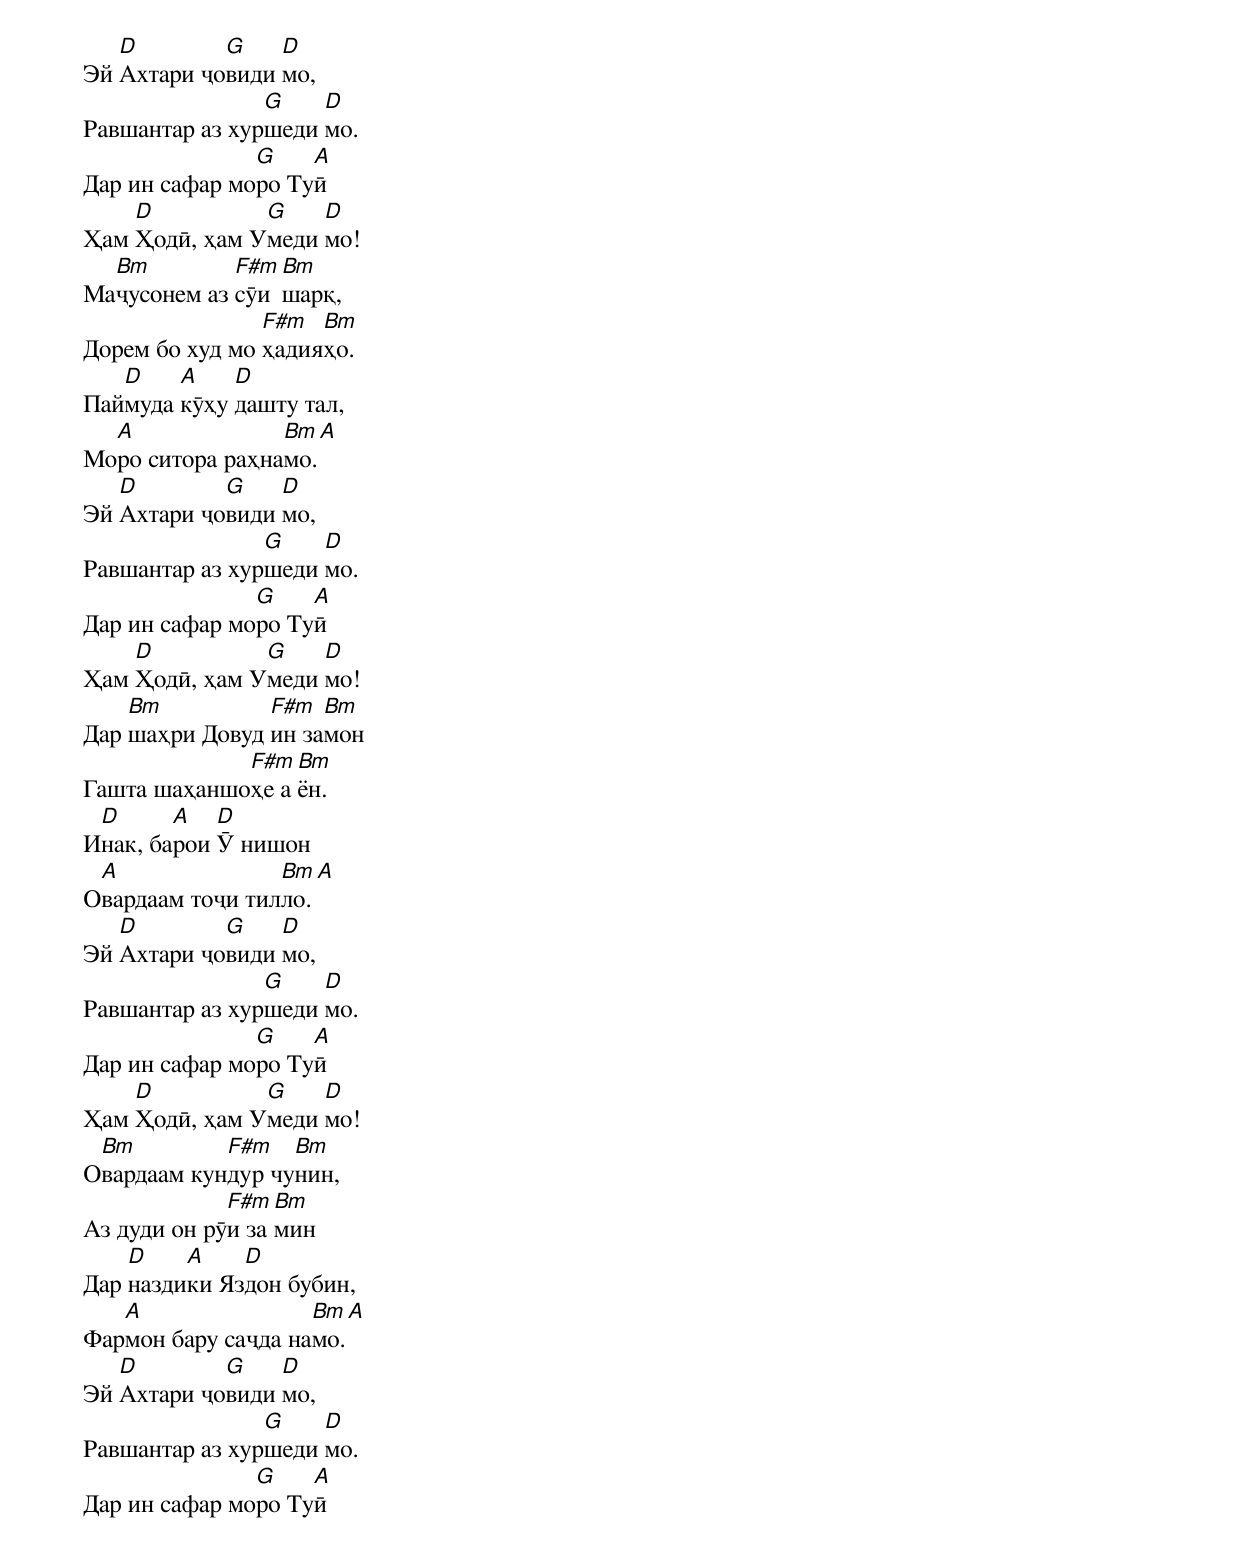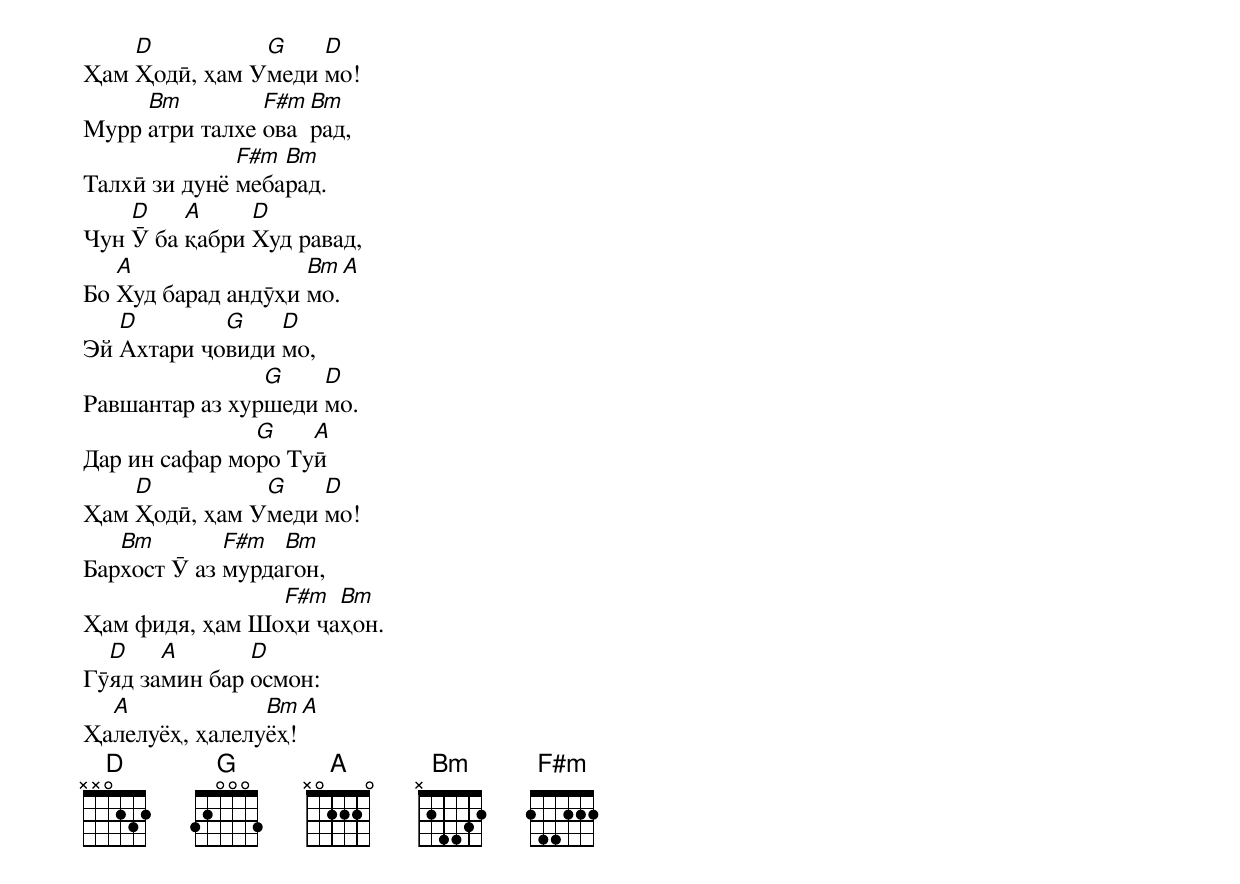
Эй [D]Ахтари ҷо[G]види [D]мо,
Равшантар аз хур[G]шеди [D]мо.
Дар ин сафар мо[G]ро Ту[A]ӣ
Ҳам [D]Ҳодӣ, ҳам У[G]меди [D]мо!
Ма[Bm]ҷусонем аз [F#m]сӯи [Bm]шарқ,
Дорем бо худ мо [F#m]ҳадия[Bm]ҳо.
Пай[D]муда [A]кӯҳу [D]дашту тал,
Мо[A]ро ситора раҳна[Bm]мо.[A]
Эй [D]Ахтари ҷо[G]види [D]мо,
Равшантар аз хур[G]шеди [D]мо.
Дар ин сафар мо[G]ро Ту[A]ӣ
Ҳам [D]Ҳодӣ, ҳам У[G]меди [D]мо!
Дар [Bm]шаҳри Довуд [F#m]ин за[Bm]мон
Гашта шаҳаншо[F#m]ҳе а[Bm]ён.
И[D]нак, ба[A]рои [D]Ӯ нишон
О[A]вардаам тоҷи тил[Bm]ло.[A]
Эй [D]Ахтари ҷо[G]види [D]мо,
Равшантар аз хур[G]шеди [D]мо.
Дар ин сафар мо[G]ро Ту[A]ӣ
Ҳам [D]Ҳодӣ, ҳам У[G]меди [D]мо!
О[Bm]вардаам кун[F#m]дур чу[Bm]нин,
Аз дуди он рӯ[F#m]и за[Bm]мин
Дар [D]назди[A]ки Яз[D]дон бубин,
Фар[A]мон бару саҷда на[Bm]мо.[A]
Эй [D]Ахтари ҷо[G]види [D]мо,
Равшантар аз хур[G]шеди [D]мо.
Дар ин сафар мо[G]ро Ту[A]ӣ
Ҳам [D]Ҳодӣ, ҳам У[G]меди [D]мо!
Мурр [Bm]атри талхе [F#m]ова[Bm]рад,
Талхӣ зи дунё [F#m]меба[Bm]рад.
Чун [D]Ӯ ба [A]қабри [D]Худ равад,
Бо [A]Худ барад андӯҳи [Bm]мо.[A]
Эй [D]Ахтари ҷо[G]види [D]мо,
Равшантар аз хур[G]шеди [D]мо.
Дар ин сафар мо[G]ро Ту[A]ӣ
Ҳам [D]Ҳодӣ, ҳам У[G]меди [D]мо!
Бар[Bm]хост Ӯ аз [F#m]мурда[Bm]гон,
Ҳам фидя, ҳам Шо[F#m]ҳи ҷа[Bm]ҳон.
Гӯ[D]яд за[A]мин бар [D]осмон:
Ҳа[A]лелуёҳ, ҳалелу[Bm]ёҳ![A]
